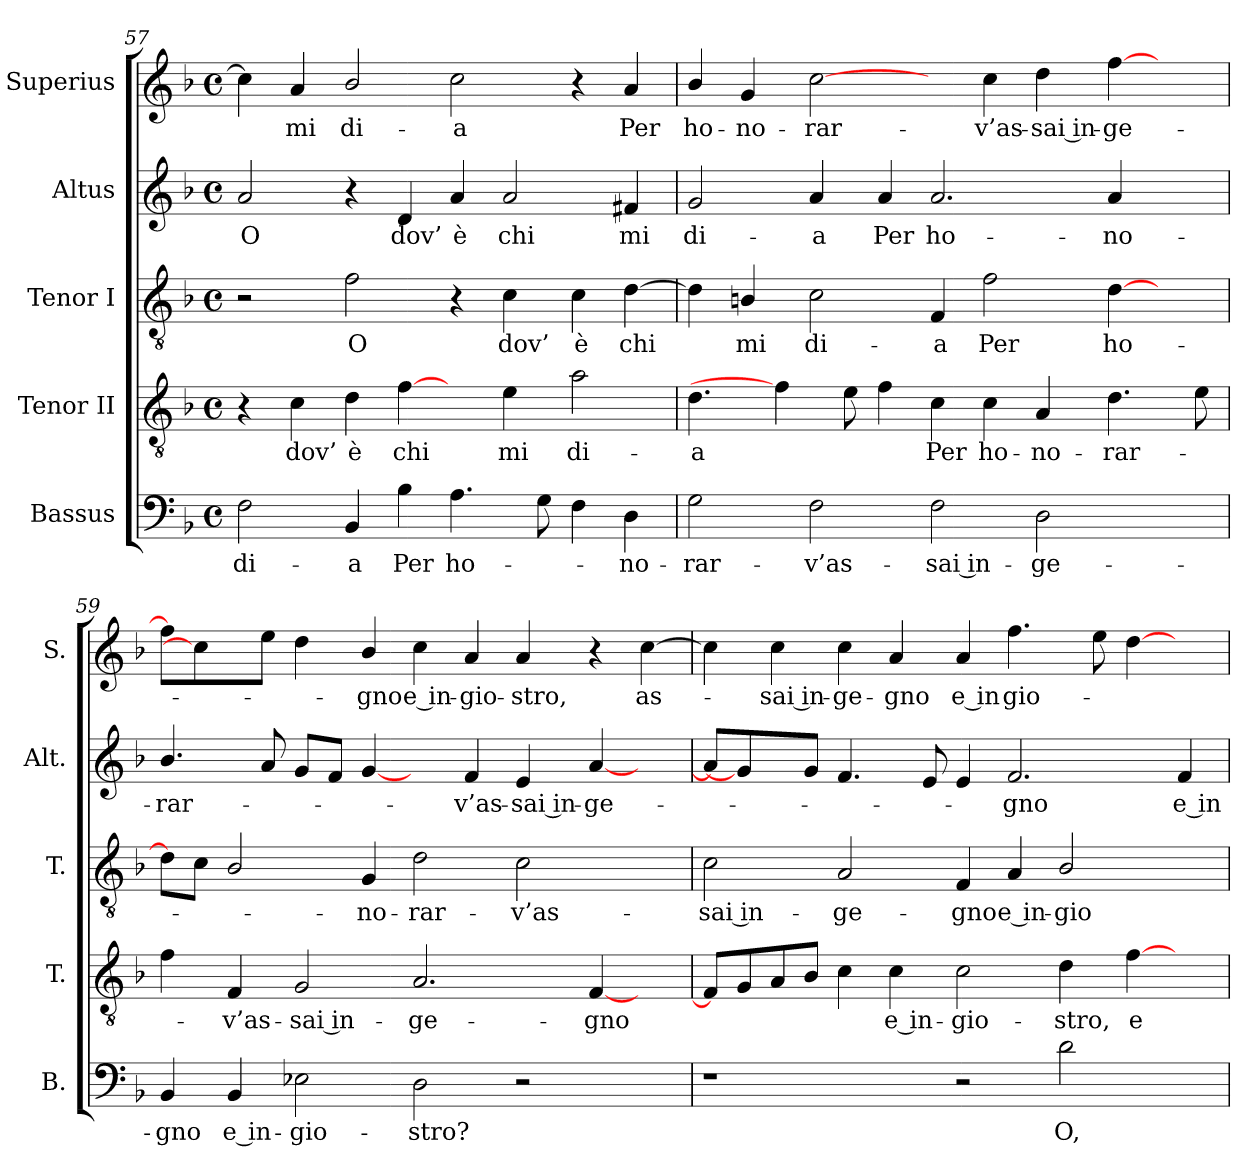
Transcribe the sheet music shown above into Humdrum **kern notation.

**kern	**text	**kern	**text	**kern	**text	**kern	**text	**kern	**text
*part5	*part5	*part4	*part4	*part3	*part3	*part2	*part2	*part1	*part1
*staff5	*staff5	*staff4	*staff4	*staff3	*staff3	*staff2	*staff2	*staff1	*staff1
*I"Bassus	*	*I"Tenor II	*	*I"Tenor I	*	*I"Altus	*	*I"Superius	*
*I'B.	*	*I'T.	*	*I'T.	*	*I'Alt.	*	*I'S.	*
*clefF4	*	*clefGv2	*	*clefGv2	*	*clefG2	*	*clefG2	*
*	*	*ITrd7c12	*	*ITrd7c12	*	*	*	*	*
*k[b-]	*	*k[b-]	*	*k[b-]	*	*k[b-]	*	*k[b-]	*
*F:	*	*F:	*	*F:	*	*F:	*	*F:	*
*M4/4	*	*M4/4	*	*M4/4	*	*M4/4	*	*M4/4	*
*met(c)	*	*met(c)	*	*met(c)	*	*met(c)	*	*met(c)	*
=57	=57	=57	=57	=57	=57	=57	=57	=57	=57
!	!LO:LY:b:color=#000000	!	!	!	!	!	!	!	!
!	!	!	!	!	!	!	!LO:LY:b:color=#000000	!	!
2Fi\	di-	4r	.	2r	.	2ai/	O	4cci\]	.
!	!	!	!LO:LY:b:color=#000000	!	!	!	!	!	!
!	!	!	!	!	!	!	!	!	!LO:LY:b:color=#000000
.	.	4Ci\	dov’	.	.	.	.	4ai/	mi
!	!LO:LY:b:color=#000000	!	!	!	!	!	!	!	!
!	!	!	!LO:LY:b:color=#000000	!	!	!	!	!	!
!	!	!	!	!	!LO:LY:b:color=#000000	!	!	!	!
!	!	!	!	!	!	!	!	!	!LO:LY:b:color=#000000
4BB-i/	-a	4Di\	è	2Fi\	O	4r	.	2b-i/	di-
!	!LO:LY:b:color=#000000	!	!	!	!	!	!	!	!
!	!	!	!LO:LY:b:color=#000000	!	!	!	!	!	!
!	!	!	!	!	!	!	!LO:LY:b:color=#000000	!	!
4B-i\	Per	[4Fi\	chi	.	.	4di/	dov’	.	.
!	!LO:LY:b:color=#000000	!	!	!	!	!	!	!	!
!	!	!	!	!	!	!	!LO:LY:b:color=#000000	!	!
!	!	!	!	!	!	!	!	!	!LO:LY:b:color=#000000
4.Ai\	ho-	4ryy	.	4r	.	4ai/	è	2cci\	-a
!	!	!	!LO:LY:b:color=#000000	!	!	!	!	!	!
!	!	!	!	!	!LO:LY:b:color=#000000	!	!	!	!
!	!	!	!	!	!	!	!LO:LY:b:color=#000000	!	!
.	.	4Ei\	mi	4Ci\	dov’	2ai/	chi	.	.
8Gi\	.	.	.	.	.	.	.	.	.
!	!	!	!LO:LY:b:color=#000000	!	!	!	!	!	!
!	!	!	!	!	!LO:LY:b:color=#000000	!	!	!	!
4Fi\	.	2Ai\	di-	4Ci\	è	.	.	4r	.
!	!LO:LY:b:color=#000000	!	!	!	!	!	!	!	!
!	!	!	!	!	!LO:LY:b:color=#000000	!	!	!	!
!	!	!	!	!	!	!	!LO:LY:b:color=#000000	!	!
!	!	!	!	!	!	!	!	!	!LO:LY:b:color=#000000
4Di\	-no-	.	.	[>4Di\	chi	4f#Xi/	mi	4ai/	Per
=58	=58	=58	=58	=58	=58	=58	=58	=58	=58
!	!LO:LY:b:color=#000000	!	!	!	!	!	!	!	!
!	!	!	!LO:LY:b:color=#000000	!	!	!	!	!	!
!	!	!	!	!	!	!	!LO:LY:b:color=#000000	!	!
!	!	!	!	!	!	!	!	!	!LO:LY:b:color=#000000
2Gi\	-rar-	4.Di\	-a	4Di\]	.	2gi/	di-	4b-i/	ho-
!	!	!	!	!	!LO:LY:b:color=#000000	!	!	!	!
!	!	!	!	!	!	!	!	!	!LO:LY:b:color=#000000
.	.	.	.	4BBni/	mi	.	.	4gi/	-no-
.	.	4Fi\]	.	.	.	.	.	.	.
!	!LO:LY:b:color=#000000	!	!	!	!	!	!	!	!
!	!	!	!	!	!LO:LY:b:color=#000000	!	!	!	!
!	!	!	!	!	!	!	!LO:LY:b:color=#000000	!	!
!	!	!	!	!	!	!	!	!	!LO:LY:b:color=#000000
2Fi\	-v’as-	.	.	2Ci\	di-	4ai/	-a	[2cci\	-rar-
.	.	8Ei\	.	.	.	.	.	.	.
!	!	!	!	!	!	!	!LO:LY:b:color=#000000	!	!
.	.	4Fi\	.	.	.	4ai/	Per	.	.
!	!LO:LY:b:color=#000000	!	!	!	!	!	!	!	!
!	!	!	!LO:LY:b:color=#000000	!	!	!	!	!	!
!	!	!	!	!	!LO:LY:b:color=#000000	!	!	!	!
!	!	!	!	!	!	!	!LO:LY:b:color=#000000	!	!
2Fi\	-sai in-	4Ci\	Per	4FFi/	-a	2.ai/	ho-	4ryy	.
!	!	!	!LO:LY:b:color=#000000	!	!	!	!	!	!
!	!	!	!	!	!LO:LY:b:color=#000000	!	!	!	!
!	!	!	!	!	!	!	!	!	!LO:LY:b:color=#000000
.	.	4Ci\	ho-	2Fi\	Per	.	.	4cci\	-v’as-
!	!LO:LY:b:color=#000000	!	!	!	!	!	!	!	!
!	!	!	!LO:LY:b:color=#000000	!	!	!	!	!	!
!	!	!	!	!	!	!	!	!	!LO:LY:b:color=#000000
2Di\	-ge-	4AAi/	-no-	.	.	.	.	4ddi\	-sai in-
!	!	!	!LO:LY:b:color=#000000	!	!	!	!	!	!
!	!	!	!	!	!LO:LY:b:color=#000000	!	!	!	!
!	!	!	!	!	!	!	!LO:LY:b:color=#000000	!	!
!	!	!	!	!	!	!	!	!	!LO:LY:b:color=#000000
.	.	4.Di\	-rar-	[>4Di\	ho-	4ai/	-no-	[>4ffi\	-ge-
4ryy	.	.	.	4ryy	.	4ryy	.	4ryy	.
.	.	8Ei\	.	.	.	.	.	.	.
!!LO:PB:g=z
=59	=59	=59	=59	=59	=59	=59	=59	=59	=59
!	!LO:LY:b:color=#000000	!	!	!	!	!	!	!	!
!	!	!	!	!	!	!	!LO:LY:b:color=#000000	!	!
4BB-i/	-gno	4Fi\	.	8Di\L]	.	4.b-i/	-rar-	8ffi\L]	.
.	.	.	.	8Ci\J	.	.	.	4cci\]	.
!	!LO:LY:b:color=#000000	!	!	!	!	!	!	!	!
!	!	!	!LO:LY:b:color=#000000	!	!	!	!	!	!
4BB-i/	e in-	4FFi/	-v’as-	2BB-i/	.	.	.	.	.
.	.	.	.	.	.	8ai/	.	8eei\J	.
!	!LO:LY:b:color=#000000	!	!	!	!	!	!	!	!
!	!	!	!LO:LY:b:color=#000000	!	!	!	!	!	!
2E-Xi\	-gio-	2GGi/	-sai in-	.	.	8gi/L	.	4ddi\	.
.	.	.	.	.	.	8fi/J	.	.	.
!	!	!	!	!	!LO:LY:b:color=#000000	!	!	!	!
!	!	!	!	!	!	!	!	!	!LO:LY:b:color=#000000
.	.	.	.	4GGi/	-no-	[4gi/	.	4b-i/	-gno
!	!LO:LY:b:color=#000000	!	!	!	!	!	!	!	!
!	!	!	!LO:LY:b:color=#000000	!	!	!	!	!	!
!	!	!	!	!	!LO:LY:b:color=#000000	!	!	!	!
!	!	!	!	!	!	!	!	!	!LO:LY:b:color=#000000
2Di\	-stro?	2.AAi/	-ge-	2Di\	-rar-	4ryy	.	4cci\	e in-
!	!	!	!	!	!	!	!LO:LY:b:color=#000000	!	!
!	!	!	!	!	!	!	!	!	!LO:LY:b:color=#000000
.	.	.	.	.	.	4fi/	-v’as-	4ai/	-gio-
!	!	!	!	!	!LO:LY:b:color=#000000	!	!	!	!
!	!	!	!	!	!	!	!LO:LY:b:color=#000000	!	!
!	!	!	!	!	!	!	!	!	!LO:LY:b:color=#000000
2r	.	.	.	2Ci\	-v’as-	4ei/	-sai in-	4ai/	-stro,
!	!	!	!LO:LY:b:color=#000000	!	!	!	!	!	!
!	!	!	!	!	!	!	!LO:LY:b:color=#000000	!	!
.	.	[<4FFi/	-gno	.	.	[<4ai/	-ge-	4r	.
!	!	!	!	!	!	!	!	!	!LO:LY:b:color=#000000
4ryy	.	4ryy	.	4ryy	.	4ryy	.	[>4cci\	as-
=60	=60	=60	=60	=60	=60	=60	=60	=60	=60
!	!	!	!	!	!LO:LY:b:color=#000000	!	!	!	!
1r	.	8FFi/L]	.	2Ci\	-sai in-	8ai/L]	.	4cci\]	.
.	.	8GGi/	.	.	.	4gi/]	.	.	.
!	!	!	!	!	!	!	!	!	!LO:LY:b:color=#000000
.	.	8AAi/	.	.	.	.	.	4cci\	-sai in-
.	.	8BB-i/J	.	.	.	8gi/J	.	.	.
!	!	!	!	!	!LO:LY:b:color=#000000	!	!	!	!
!	!	!	!	!	!	!	!	!	!LO:LY:b:color=#000000
.	.	4Ci\	.	2AAi/	-ge-	4.fi/	.	4cci\	-ge-
!	!	!	!LO:LY:b:color=#000000	!	!	!	!	!	!
!	!	!	!	!	!	!	!	!	!LO:LY:b:color=#000000
.	.	4Ci\	e in-	.	.	.	.	4ai/	-gno
.	.	.	.	.	.	8ei/	.	.	.
!	!	!	!LO:LY:b:color=#000000	!	!	!	!	!	!
!	!	!	!	!	!LO:LY:b:color=#000000	!	!	!	!
!	!	!	!	!	!	!	!	!	!LO:LY:b:color=#000000
2r	.	2Ci\	-gio-	4FFi/	-gno	4ei/	.	4ai/	e in
!	!	!	!	!	!LO:LY:b:color=#000000	!	!	!	!
!	!	!	!	!	!	!	!LO:LY:b:color=#000000	!	!
!	!	!	!	!	!	!	!	!	!LO:LY:b:color=#000000
.	.	.	.	4AAi/	e in-	2.fi/	-gno	4.ffi\	gio-
!	!LO:LY:b:color=#000000	!	!	!	!	!	!	!	!
!	!	!	!LO:LY:b:color=#000000	!	!	!	!	!	!
!	!	!	!	!	!LO:LY:b:color=#000000	!	!	!	!
2di\	O,	4Di\	-stro,	2BB-i/	-gio-	.	.	.	.
.	.	.	.	.	.	.	.	8eei\	.
!	!	!	!LO:LY:b:color=#000000	!	!	!	!	!	!
.	.	[>4Fi\	e	.	.	.	.	[>4ddi\	.
!	!	!	!	!	!	!	!LO:LY:b:color=#000000	!	!
4ryy	.	4ryy	.	4ryy	.	4fi/	e in-	4ryy	.
=	=	=	=	=	=	=	=	=	=
*-	*-	*-	*-	*-	*-	*-	*-	*-	*-
